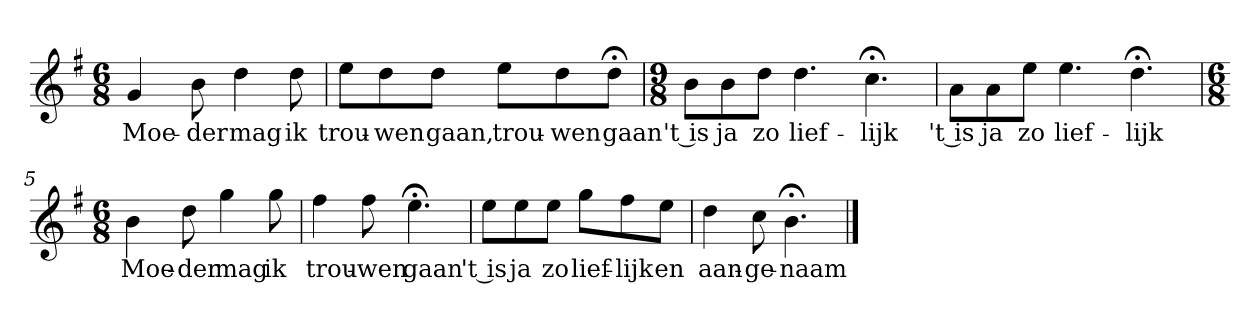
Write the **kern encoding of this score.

**kern	**text
*part1	*part1
*staff1	*staff1
*k[f#]	*
*G:	*
*M6/8	*
*MM120	*
=1	=1
4g	Moe-
8b	-der
4dd	mag
8dd	ik
=2	=2
8eeL	trou-
8dd	-wen
8ddJ	gaan,
8eeL	trou-
8dd	-wen
8dd;<J	gaan
=3	=3
*M9/8	*
8bL	't is
8b	ja
8ddJ	zo
4.dd	lief-
4.cc;<	-lijk
=4	=4
8aL	't is
8a	ja
8eeJ	zo
4.ee	lief-
4.dd;<	-lijk
=5	=5
*M6/8	*
4b	Moe-
8dd	-der
4gg	mag
8gg	ik
=6	=6
4ff#	trou-
8ff#	-wen
4.ee;<	gaan
=7	=7
8eeL	't is
8ee	ja
8eeJ	zo
8ggL	lief-
8ff#	-lijk
8eeJ	en
=8	=8
4dd	aan-
8cc	-ge-
4.b;<	-naam
==	==
*-	*-
